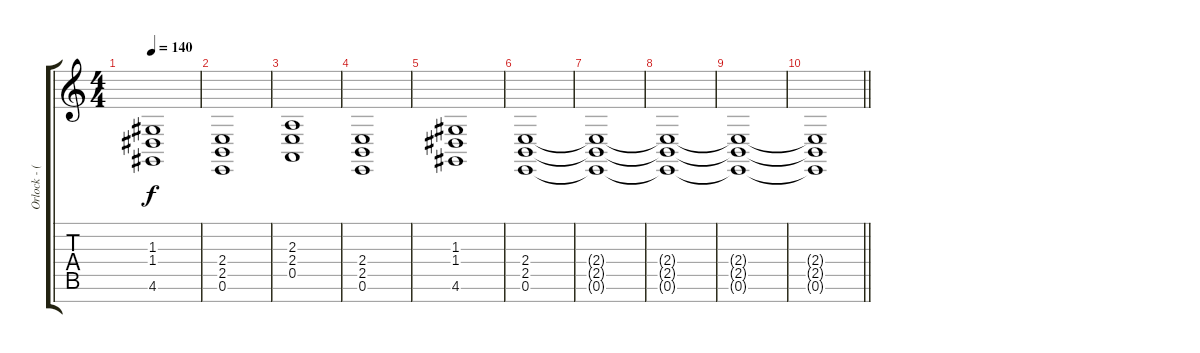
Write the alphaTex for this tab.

\track ("Orlock - (Strings)" "Orlock - (") {instrument stringensemble1}
\staff {score tabs}
\tuning (E4 B3 G3 D3 A2 E2 B1) {hide}
\ts (4 4)
\tempo 140
\clef g2
\ks c
(1.3 1.4 4.6).1{dy f} |
(2.4 2.5 0.6).1 |
(2.3 2.4 0.5).1 |
(2.4 2.5 0.6).1 |
(1.3 1.4 4.6).1 |
(2.4 2.5 0.6).1 |
(2.4{t} 2.5{t} 0.6{t}).1 |
(2.4{t} 2.5{t} 0.6{t}).1 |
(2.4{t} 2.5{t} 0.6{t}).1 |
\barLineRight lightlight
(2.4{t} 2.5{t} 0.6{t}).1
